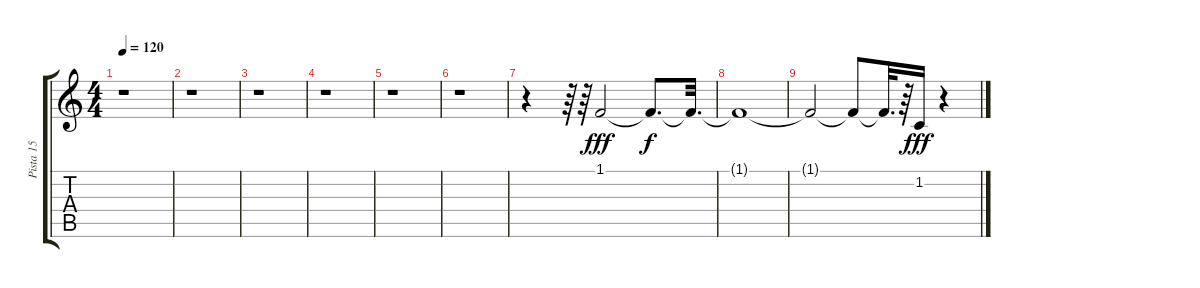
\track ("Pista 15" "Pista 15") {instrument helicopter}
\staff {score tabs}
\tuning (E4 B3 G3 D3 A2 E2) {hide}
\ts (4 4)
\tempo 120
\clef g2
\ks c
r.1{dy mp} |
r.1 |
r.1 |
r.1 |
r.1 |
r.1 |
r.4 r.64 r.64 1.1.2{dy fff volume 3 balance 8 instrument helicopter} 1.1{t}.8{d dy f} 1.1{t}.32{d} |
1.1{t}.1 |
1.1{t}.2 1.1{t}.8 1.1{t}.32{d} r.64 1.2.16{dy fff volume 8 instrument seashore} r.4
